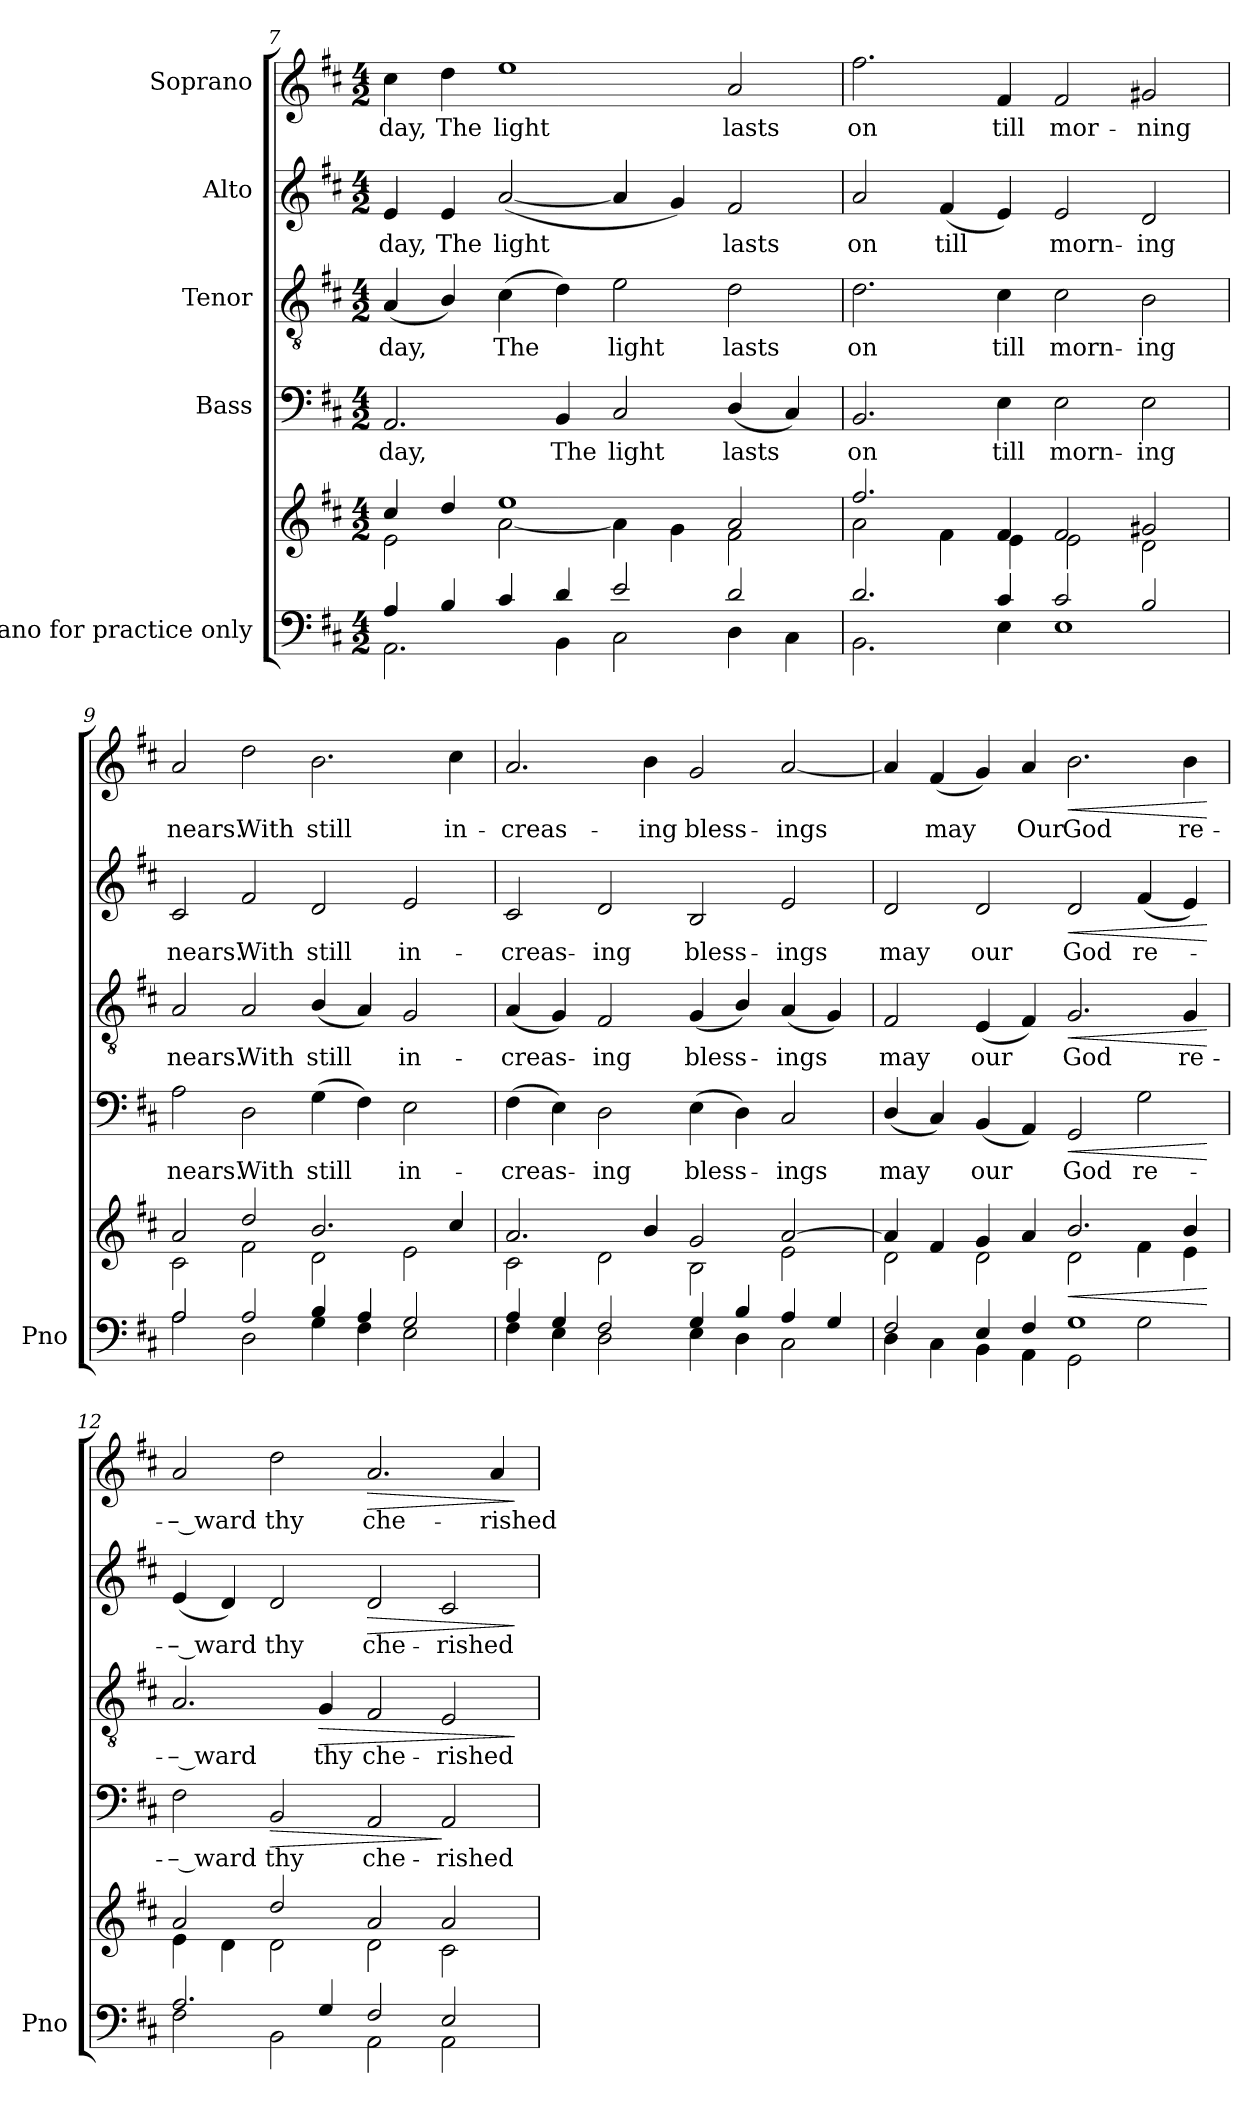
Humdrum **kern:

**kern	**kern	**dynam	**kern	**text	**dynam	**kern	**text	**dynam	**kern	**text	**dynam	**kern	**text	**dynam
*part5	*part5	*part5	*part4	*part4	*part4	*part3	*part3	*part3	*part2	*part2	*part2	*part1	*part1	*part1
*staff6	*staff5	*staff5/6	*staff4	*staff4	*staff4	*staff3	*staff3	*staff3	*staff2	*staff2	*staff2	*staff1	*staff1	*staff1
*I"Piano for practice only	*	*	*I"Bass	*	*	*I"Tenor	*	*	*I"Alto	*	*	*I"Soprano	*	*
*I'Pno	*	*	*	*	*	*	*	*	*	*	*	*	*	*
*clefF4	*clefG2	*	*clefF4	*	*	*clefGv2	*	*	*clefG2	*	*	*clefG2	*	*
*k[f#c#]	*k[f#c#]	*	*k[f#c#]	*	*	*k[f#c#]	*	*	*k[f#c#]	*	*	*k[f#c#]	*	*
*M4/2	*M4/2	*	*M4/2	*	*	*M4/2	*	*	*M4/2	*	*	*M4/2	*	*
=7	=7	=7	=7	=7	=7	=7	=7	=7	=7	=7	=7	=7	=7	=7
*^	*^	*	*	*	*	*	*	*	*	*	*	*	*	*
!	!	!	!	!	!	!LO:LY:b	!	!	!LO:LY:b	!	!	!LO:LY:b	!	!	!LO:LY:b	!
4A/	2.AA\	4cc#/	2e\	.	2.AA/	day,	.	(4A/	day,	.	4e/	day,	.	4cc#\	day,	.
!	!	!	!	!	!	!	!	!	!	!	!	!LO:LY:b	!	!	!LO:LY:b	!
4B/	.	4dd/	.	.	.	.	.	4B/)	.	.	4e/	The	.	4dd\	The	.
!	!	!	!	!	!	!	!	!	!LO:LY:b	!	!	!LO:LY:b	!	!	!LO:LY:b	!
4c#/	.	1ee	[2a\	.	.	.	.	(4c#\	The	.	([2a/	light	.	1ee	light	.
!	!	!	!	!	!	!LO:LY:b	!	!	!	!	!	!	!	!	!	!
4d/	4BB\	.	.	.	4BB/	The	.	4d\)	.	.	.	.	.	.	.	.
!	!	!	!	!	!	!LO:LY:b	!	!	!LO:LY:b	!	!	!	!	!	!	!
2e/	2C#\	.	4a\]	.	2C#/	light	.	2e\	light	.	4a/]	.	.	.	.	.
.	.	.	4g\	.	.	.	.	.	.	.	4g/)	.	.	.	.	.
!	!	!	!	!	!	!LO:LY:b	!	!	!LO:LY:b	!	!	!LO:LY:b	!	!	!LO:LY:b	!
2d/	4D\	2a/	2f#\	.	(4D/	lasts	.	2d\	lasts	.	2f#/	lasts	.	2a/	lasts	.
.	4C#\	.	.	.	4C#/)	.	.	.	.	.	.	.	.	.	.	.
!!LO:PB:g=z
=8	=8	=8	=8	=8	=8	=8	=8	=8	=8	=8	=8	=8	=8	=8	=8	=8
!	!	!	!	!	!	!LO:LY:b	!	!	!LO:LY:b	!	!	!LO:LY:b	!	!	!LO:LY:b	!
2.d/	2.BB\	2.ff#/	2a\	.	2.BB/	on	.	2.d\	on	.	2a/	on	.	2.ff#\	on	.
!	!	!	!	!	!	!	!	!	!	!	!	!LO:LY:b	!	!	!	!
.	.	.	4f#\	.	.	.	.	.	.	.	(4f#/	till	.	.	.	.
!	!	!	!	!	!	!LO:LY:b	!	!	!LO:LY:b	!	!	!	!	!	!LO:LY:b	!
4c#/	4E\	4f#/	4e\	.	4E\	till	.	4c#\	till	.	4e/)	.	.	4f#/	till	.
!	!	!	!	!	!	!LO:LY:b	!	!	!LO:LY:b	!	!	!LO:LY:b	!	!	!LO:LY:b	!
2c#/	1E	2f#/	2e\	.	2E\	morn-	.	2c#\	morn-	.	2e/	-morn-	.	2f#/	mor-	.
!	!	!	!	!	!	!LO:LY:b	!	!	!LO:LY:b	!	!	!LO:LY:b	!	!	!LO:LY:b	!
2B/	.	2g#X/	2d\	.	2E\	-ing	.	2B\	-ing	.	2d/	-ing	.	2g#X/	-ning	.
=9	=9	=9	=9	=9	=9	=9	=9	=9	=9	=9	=9	=9	=9	=9	=9	=9
!	!	!	!	!	!	!LO:LY:b	!	!	!LO:LY:b	!	!	!LO:LY:b	!	!	!LO:LY:b	!
2A/	2A\	2a/	2c#\	.	2A\	nears.	.	2A/	nears.	.	2c#/	nears.	.	2a/	nears.	.
!	!	!	!	!	!	!LO:LY:b	!	!	!LO:LY:b	!	!	!LO:LY:b	!	!	!LO:LY:b	!
2A/	2D\	2dd/	2f#\	.	2D\	With	.	2A/	With	.	2f#/	With	.	2dd\	With	.
!	!	!	!	!	!	!LO:LY:b	!	!	!LO:LY:b	!	!	!LO:LY:b	!	!	!LO:LY:b	!
4B/	4G\	2.b/	2d\	.	(4G\	still	.	(4B/	still	.	2d/	still	.	2.b\	still	.
4A/	4F#\	.	.	.	4F#\)	.	.	4A/)	.	.	.	.	.	.	.	.
!	!	!	!	!	!	!LO:LY:b	!	!	!LO:LY:b	!	!	!LO:LY:b	!	!	!	!
2G/	2E\	.	2e\	.	2E\	in-	.	2G/	in-	.	2e/	in-	.	.	.	.
!	!	!	!	!	!	!	!	!	!	!	!	!	!	!	!LO:LY:b	!
.	.	4cc#/	.	.	.	.	.	.	.	.	.	.	.	4cc#\	in-	.
=10	=10	=10	=10	=10	=10	=10	=10	=10	=10	=10	=10	=10	=10	=10	=10	=10
!	!	!	!	!	!	!LO:LY:b	!	!	!LO:LY:b	!	!	!LO:LY:b	!	!	!LO:LY:b	!
4A/	4F#\	2.a/	2c#\	.	(4F#\	-creas-	.	(4A/	-creas-	.	2c#/	-creas-	.	2.a/	-creas-	.
4G/	4E\	.	.	.	4E\)	.	.	4G/)	.	.	.	.	.	.	.	.
!	!	!	!	!	!	!LO:LY:b	!	!	!LO:LY:b	!	!	!LO:LY:b	!	!	!	!
2F#/	2D\	.	2d\	.	2D\	-ing	.	2F#/	-ing	.	2d/	-ing	.	.	.	.
!	!	!	!	!	!	!	!	!	!	!	!	!	!	!	!LO:LY:b	!
.	.	4b/	.	.	.	.	.	.	.	.	.	.	.	4b\	-ing	.
!	!	!	!	!	!	!LO:LY:b	!	!	!LO:LY:b	!	!	!LO:LY:b	!	!	!LO:LY:b	!
4G/	4E\	2g/	2B\	.	(4E\	bless-	.	(4G/	bless-	.	2B/	bless-	.	2g/	bless-	.
4B/	4D\	.	.	.	4D\)	.	.	4B/)	.	.	.	.	.	.	.	.
!	!	!	!	!	!	!LO:LY:b	!	!	!LO:LY:b	!	!	!LO:LY:b	!	!	!LO:LY:b	!
4A/	2C#\	[2a/	2e\	.	2C#/	-ings	.	(4A/	-ings	.	2e/	-ings	.	[2a/	-ings	.
4G/	.	.	.	.	.	.	.	4G/)	.	.	.	.	.	.	.	.
=11	=11	=11	=11	=11	=11	=11	=11	=11	=11	=11	=11	=11	=11	=11	=11	=11
!	!	!	!	!	!	!LO:LY:b	!	!	!LO:LY:b	!	!	!LO:LY:b	!	!	!	!
2F#/	4D\	4a/]	2d\	.	(4D/	may	.	2F#/	may	.	2d/	may	.	4a/]	.	.
!	!	!	!	!	!	!	!	!	!	!	!	!	!	!	!LO:LY:b	!
.	4C#\	4f#/	.	.	4C#/)	.	.	.	.	.	.	.	.	(4f#/	may	.
!	!	!	!	!	!	!LO:LY:b	!	!	!LO:LY:b	!	!	!LO:LY:b	!	!	!	!
4E/	4BB\	4g/	2d\	.	(4BB/	our	.	(4E/	our	.	2d/	our	.	4g/)	.	.
!	!	!	!	!	!	!	!	!	!	!	!	!	!	!	!LO:LY:b	!
4F#/	4AA\	4a/	.	.	4AA/)	.	.	4F#/)	.	.	.	.	.	4a/	Our	.
!	!	!	!	!LO:HP:b	!	!LO:LY:b	!LO:HP:b	!	!LO:LY:b	!LO:HP:b	!	!LO:LY:b	!LO:HP:b	!	!LO:LY:b	!LO:HP:b
1G	2GG\	2.b/	2d\	<	2GG/	God	<	2.G/	God	<	2d/	God	<	2.b\	God	<
!	!	!	!	!	!	!LO:LY:b	!	!	!	!	!	!LO:LY:b	!	!	!	!
.	2G\	.	4f#\	.	2G\	re-	.	.	.	.	(4f#/	re-	.	.	.	.
!	!	!	!	!	!	!	!	!	!LO:LY:b	!	!	!	!	!	!LO:LY:b	!
.	.	4b/	4e\	.	.	.	.	4G/	re-	.	4e/)	.	.	4b\	re-	.
*v	*v	*	*	*	*	*	*	*	*	*	*	*	*	*	*	*
*	*v	*v	*	*	*	*	*	*	*	*	*	*	*	*	*
.	.	[	.	.	[	.	.	[	.	.	[	.	.	[
!!LO:LB:g=z
=12	=12	=12	=12	=12	=12	=12	=12	=12	=12	=12	=12	=12	=12	=12
*^	*^	*	*	*	*	*	*	*	*	*	*	*	*	*
!	!	!	!	!	!	!LO:LY:b	!	!	!LO:LY:b	!	!	!LO:LY:b	!	!	!LO:LY:b	!
2.A/	2F#\	2a/	4e\	.	2F#\	-– ward	.	2.A/	-– ward	.	(4e/	-– ward	.	2a/	-– ward	.
.	.	.	4d\	.	.	.	.	.	.	.	4d/)	.	.	.	.	.
!	!	!	!	!	!	!LO:LY:b	!LO:HP:b	!	!	!	!	!LO:LY:b	!	!	!LO:LY:b	!
.	2BB\	2dd/	2d\	.	2BB/	thy	>	.	.	.	2d/	thy	.	2dd\	thy	.
!	!	!	!	!	!	!	!	!	!LO:LY:b	!LO:HP:b	!	!	!	!	!	!
4G/	.	.	.	.	.	.	.	4G/	thy	>	.	.	.	.	.	.
!	!	!	!	!	!	!LO:LY:b	!	!	!LO:LY:b	!	!	!LO:LY:b	!LO:HP:b	!	!LO:LY:b	!LO:HP:b
2F#/	2AA\	2a/	2d\	.	2AA/	che-	.	2F#/	che-	.	2d/	che-	>	2.a/	che-	>
!	!	!	!	!	!	!LO:LY:b	!	!	!LO:LY:b	!	!	!LO:LY:b	!	!	!	!
2E/	2AA\	2a/	2c#\	.	2AA/	-rished	]	2E/	-rished	.	2c#/	-rished	.	.	.	.
!	!	!	!	!	!	!	!	!	!	!	!	!	!	!	!LO:LY:b	!
.	.	.	.	.	.	.	.	.	.	.	.	.	.	4a/	-rished	.
*v	*v	*	*	*	*	*	*	*	*	*	*	*	*	*	*	*
*	*v	*v	*	*	*	*	*	*	*	*	*	*	*	*	*
.	.	.	.	.	.	.	.	]	.	.	]	.	.	]
=	=	=	=	=	=	=	=	=	=	=	=	=	=	=
*-	*-	*-	*-	*-	*-	*-	*-	*-	*-	*-	*-	*-	*-	*-
